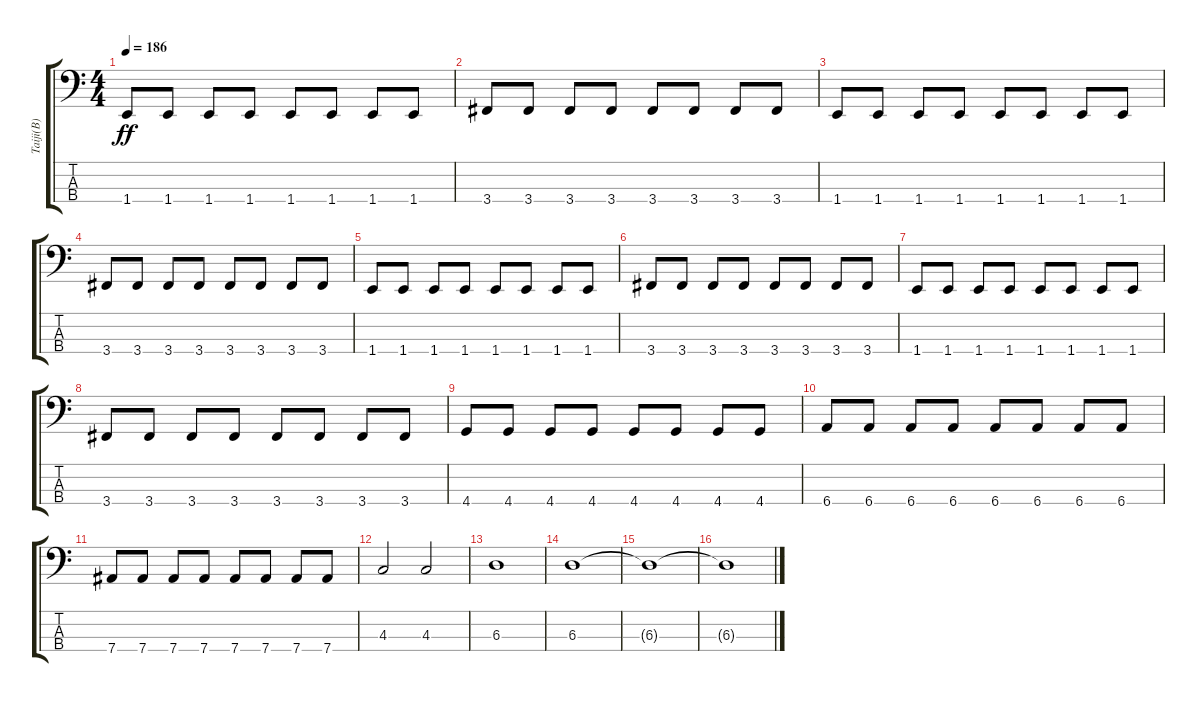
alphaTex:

\track ("Taiji(B)" "Taiji(B)") {instrument electricbasspick}
\staff {score tabs}
\tuning (Gb2 Db2 Ab1 Eb1) {hide}
\ts (4 4)
\tempo 186
\clef f4
\ks c
1.4.8{dy ff} 1.4.8 1.4.8 1.4.8 1.4.8 1.4.8 1.4.8 1.4.8 |
3.4.8 3.4.8 3.4.8 3.4.8 3.4.8 3.4.8 3.4.8 3.4.8 |
1.4.8 1.4.8 1.4.8 1.4.8 1.4.8 1.4.8 1.4.8 1.4.8 |
3.4.8 3.4.8 3.4.8 3.4.8 3.4.8 3.4.8 3.4.8 3.4.8 |
1.4.8 1.4.8 1.4.8 1.4.8 1.4.8 1.4.8 1.4.8 1.4.8 |
3.4.8 3.4.8 3.4.8 3.4.8 3.4.8 3.4.8 3.4.8 3.4.8 |
1.4.8 1.4.8 1.4.8 1.4.8 1.4.8 1.4.8 1.4.8 1.4.8 |
3.4.8 3.4.8 3.4.8 3.4.8 3.4.8 3.4.8 3.4.8 3.4.8 |
4.4.8 4.4.8 4.4.8 4.4.8 4.4.8 4.4.8 4.4.8 4.4.8 |
6.4.8 6.4.8 6.4.8 6.4.8 6.4.8 6.4.8 6.4.8 6.4.8 |
7.4.8 7.4.8 7.4.8 7.4.8 7.4.8 7.4.8 7.4.8 7.4.8 |
4.3.2 4.3.2 |
6.3.1 |
6.3.1 |
6.3{t}.1 |
6.3{t}.1
